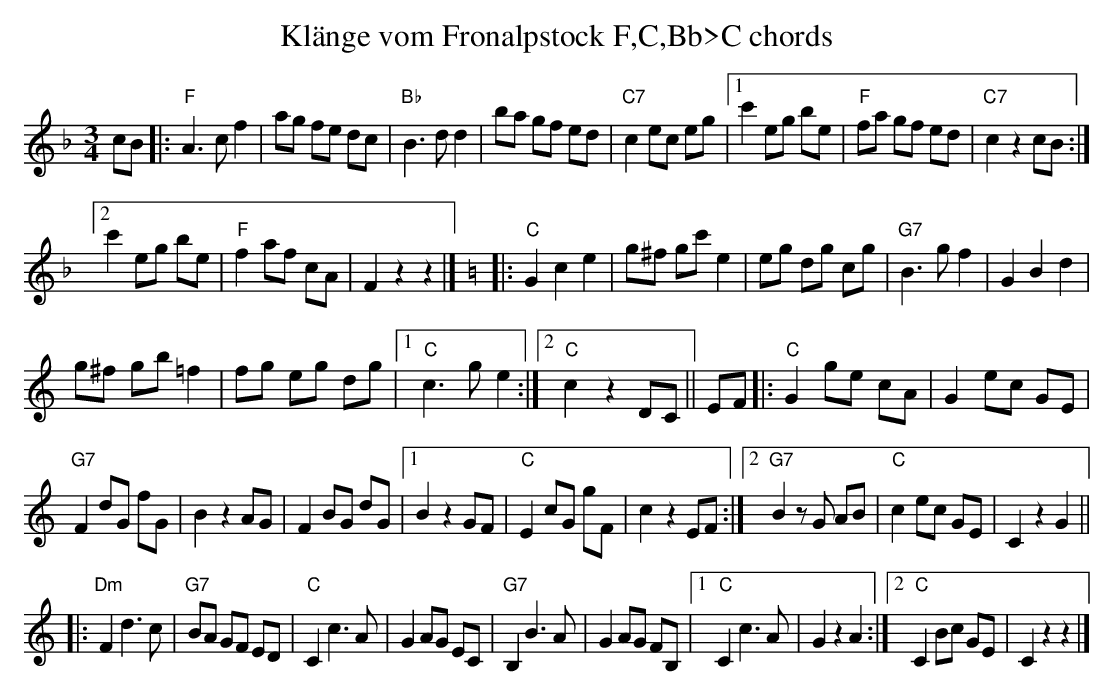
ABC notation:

X:1
T: Klänge vom Fronalpstock F,C,Bb>C chords
M:3/4
L:1/8
K:F %%MIDI gchordon
cB |: "F"A3 c f2 | ag fe dc | "Bb"B3 d d2 | ba gf ed | "C7"c2 ec eg |1 c'2 eg be | "F"fa gf ed | "C7"c2 z2 cB :|2
c'2 eg be | "F"f2 af cA | F2 z2 z2 |] [K:C]|: "C"G2 c2 e2 | g^f gc' e2 | eg dg cg | "G7"B3 g f2 | G2 B2 d2 |
g^f gb =f2 | fg eg dg |1 "C"c3 g e2 :|2 "C"c2 z2 DC || [K:C] EF |:"C"G2 ge cA | G2 ec GE |
"G7"F2 dG fG | B2 z2 AG | F2 BG dG |1 B2 z2 GF | "C"E2 cG gF | c2 z2 EF :|2 "G7"B2 zG AB | "C"c2 ec GE | C2 z2 G2 ||
|: "Dm"F2 d3 c | "G7"BA GF ED | "C"C2 c3 A | G2 AG EC | "G7"B,2 B3 A | G2 AG FB, |1 "C"C2 c3 A | G2 z2 A2 :|2 "C"C2 Bc GE | C2 z2z2 |]
